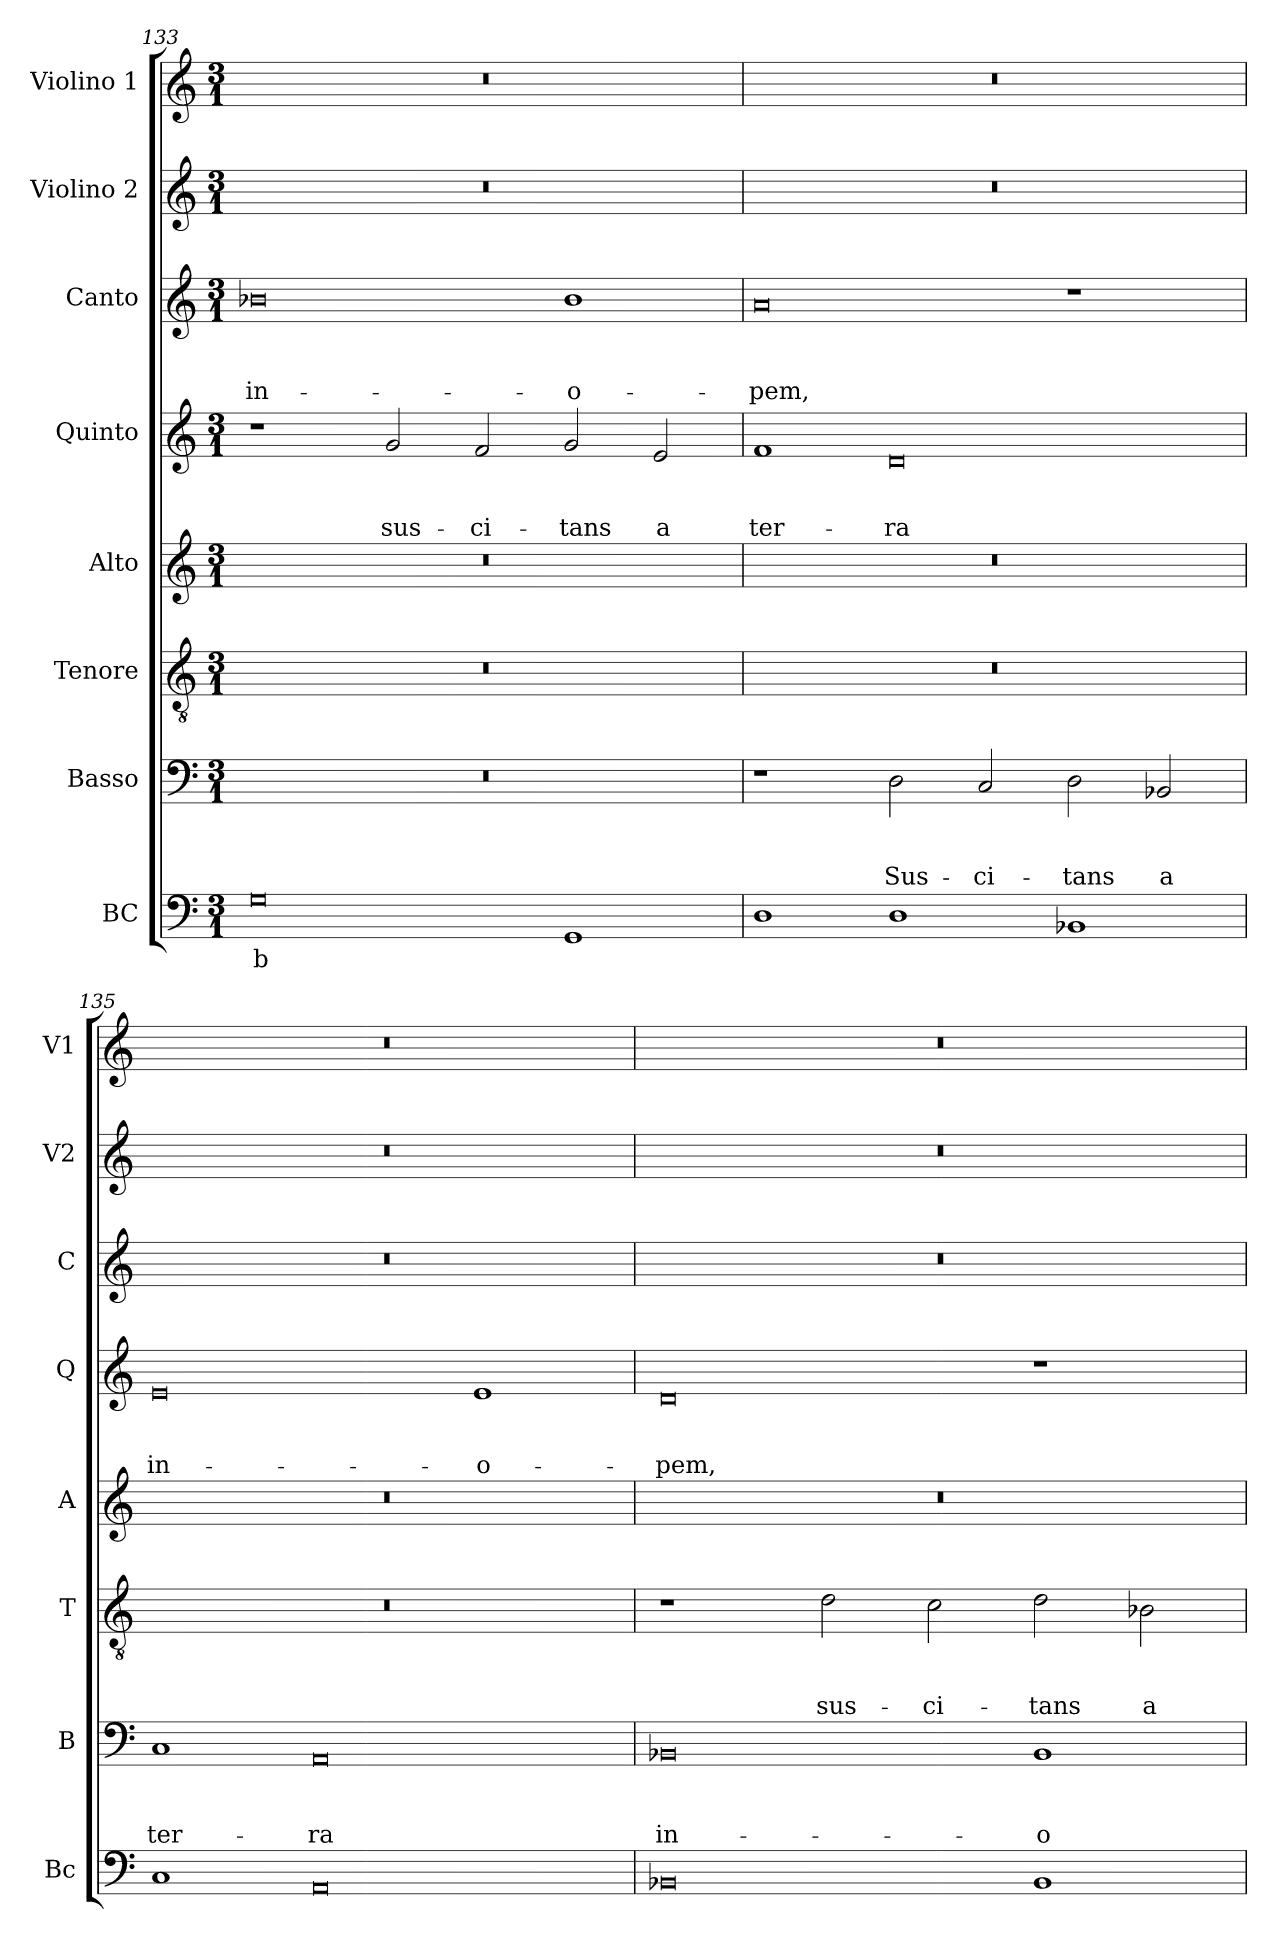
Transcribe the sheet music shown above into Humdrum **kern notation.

**kern	**text	**kern	**text	**text	**text	**kern	**text	**text	**text	**kern	**kern	**text	**text	**text	**kern	**text	**text	**text	**kern	**kern
*part8	*part8	*part7	*part7	*part7	*part7	*part6	*part6	*part6	*part6	*part5	*part4	*part4	*part4	*part4	*part3	*part3	*part3	*part3	*part2	*part1
*staff8	*staff8	*staff7	*staff7	*staff7	*staff7	*staff6	*staff6	*staff6	*staff6	*staff5	*staff4	*staff4	*staff4	*staff4	*staff3	*staff3	*staff3	*staff3	*staff2	*staff1
*I"BC	*	*I"Basso	*	*	*	*I"Tenore	*	*	*	*I"Alto	*I"Quinto	*	*	*	*I"Canto	*	*	*	*I"Violino 2	*I"Violino 1
*I'Bc	*	*I'B	*	*	*	*I'T	*	*	*	*I'A	*I'Q	*	*	*	*I'C	*	*	*	*I'V2	*I'V1
*clefF4	*	*clefF4	*	*	*	*clefGv2	*	*	*	*clefG2	*clefG2	*	*	*	*clefG2	*	*	*	*clefG2	*clefG2
*k[]	*	*k[]	*	*	*	*k[]	*	*	*	*k[]	*k[]	*	*	*	*k[]	*	*	*	*k[]	*k[]
*C:	*	*C:	*	*	*	*C:	*	*	*	*C:	*C:	*	*	*	*C:	*	*	*	*C:	*C:
*M3/1	*	*M3/1	*	*	*	*M3/1	*	*	*	*M3/1	*M3/1	*	*	*	*M3/1	*	*	*	*M3/1	*M3/1
=133	=133	=133	=133	=133	=133	=133	=133	=133	=133	=133	=133	=133	=133	=133	=133	=133	=133	=133	=133	=133
!	!LO:LY:b	!	!	!	!	!	!	!	!	!	!	!	!	!	!	!	!	!LO:LY:b	!	!
0G	b	0.r	.	.	.	0.r	.	.	.	0.r	1r	.	.	.	0b-X	.	.	in-	0.r	0.r
!	!	!	!	!	!	!	!	!	!	!	!	!	!	!LO:LY:b	!	!	!	!	!	!
.	.	.	.	.	.	.	.	.	.	.	2g/	.	.	sus-	.	.	.	.	.	.
!	!	!	!	!	!	!	!	!	!	!	!	!	!	!LO:LY:b	!	!	!	!	!	!
.	.	.	.	.	.	.	.	.	.	.	2f/	.	.	-ci-	.	.	.	.	.	.
!	!	!	!	!	!	!	!	!	!	!	!	!	!	!LO:LY:b	!	!	!	!LO:LY:b	!	!
1GG	.	.	.	.	.	.	.	.	.	.	2g/	.	.	-tans	1b-	.	.	-o-	.	.
!	!	!	!	!	!	!	!	!	!	!	!	!	!	!LO:LY:b	!	!	!	!	!	!
.	.	.	.	.	.	.	.	.	.	.	2e/	.	.	a	.	.	.	.	.	.
=134	=134	=134	=134	=134	=134	=134	=134	=134	=134	=134	=134	=134	=134	=134	=134	=134	=134	=134	=134	=134
!	!	!	!	!	!	!	!	!	!	!	!	!	!	!LO:LY:b	!	!	!	!LO:LY:b	!	!
1D	.	1r	.	.	.	0.r	.	.	.	0.r	1f	.	.	ter-	0a	.	.	-pem,	0.r	0.r
!	!	!	!	!	!LO:LY:b	!	!	!	!	!	!	!	!	!LO:LY:b	!	!	!	!	!	!
1D	.	2D\	.	.	Sus-	.	.	.	.	.	0d	.	.	-ra	.	.	.	.	.	.
!	!	!	!	!	!LO:LY:b	!	!	!	!	!	!	!	!	!	!	!	!	!	!	!
.	.	2C/	.	.	-ci-	.	.	.	.	.	.	.	.	.	.	.	.	.	.	.
!	!	!	!	!	!LO:LY:b	!	!	!	!	!	!	!	!	!	!	!	!	!	!	!
1BB-X	.	2D\	.	.	-tans	.	.	.	.	.	.	.	.	.	1r	.	.	.	.	.
!	!	!	!	!	!LO:LY:b	!	!	!	!	!	!	!	!	!	!	!	!	!	!	!
.	.	2BB-X/	.	.	a	.	.	.	.	.	.	.	.	.	.	.	.	.	.	.
=135	=135	=135	=135	=135	=135	=135	=135	=135	=135	=135	=135	=135	=135	=135	=135	=135	=135	=135	=135	=135
!	!	!	!	!	!LO:LY:b	!	!	!	!	!	!	!	!	!LO:LY:b	!	!	!	!	!	!
1C	.	1C	.	.	ter-	0.r	.	.	.	0.r	0e	.	.	in-	0.r	.	.	.	0.r	0.r
!	!	!	!	!	!LO:LY:b	!	!	!	!	!	!	!	!	!	!	!	!	!	!	!
0AA	.	0AA	.	.	-ra	.	.	.	.	.	.	.	.	.	.	.	.	.	.	.
!	!	!	!	!	!	!	!	!	!	!	!	!	!	!LO:LY:b	!	!	!	!	!	!
.	.	.	.	.	.	.	.	.	.	.	1e	.	.	-o-	.	.	.	.	.	.
=136	=136	=136	=136	=136	=136	=136	=136	=136	=136	=136	=136	=136	=136	=136	=136	=136	=136	=136	=136	=136
!	!	!	!	!	!LO:LY:b	!	!	!	!	!	!	!	!	!LO:LY:b	!	!	!	!	!	!
0BB-X	.	0BB-X	.	.	in-	1r	.	.	.	0.r	0d	.	.	-pem,	0.r	.	.	.	0.r	0.r
!	!	!	!	!	!	!	!	!	!LO:LY:b	!	!	!	!	!	!	!	!	!	!	!
.	.	.	.	.	.	2d\	.	.	sus-	.	.	.	.	.	.	.	.	.	.	.
!	!	!	!	!	!	!	!	!	!LO:LY:b	!	!	!	!	!	!	!	!	!	!	!
.	.	.	.	.	.	2c\	.	.	-ci-	.	.	.	.	.	.	.	.	.	.	.
!	!	!	!	!	!LO:LY:b	!	!	!	!LO:LY:b	!	!	!	!	!	!	!	!	!	!	!
1BB-	.	1BB-	.	.	-o-	2d\	.	.	-tans	.	1r	.	.	.	.	.	.	.	.	.
!	!	!	!	!	!	!	!	!	!LO:LY:b	!	!	!	!	!	!	!	!	!	!	!
.	.	.	.	.	.	2B-X\	.	.	a	.	.	.	.	.	.	.	.	.	.	.
=	=	=	=	=	=	=	=	=	=	=	=	=	=	=	=	=	=	=	=	=
*-	*-	*-	*-	*-	*-	*-	*-	*-	*-	*-	*-	*-	*-	*-	*-	*-	*-	*-	*-	*-
